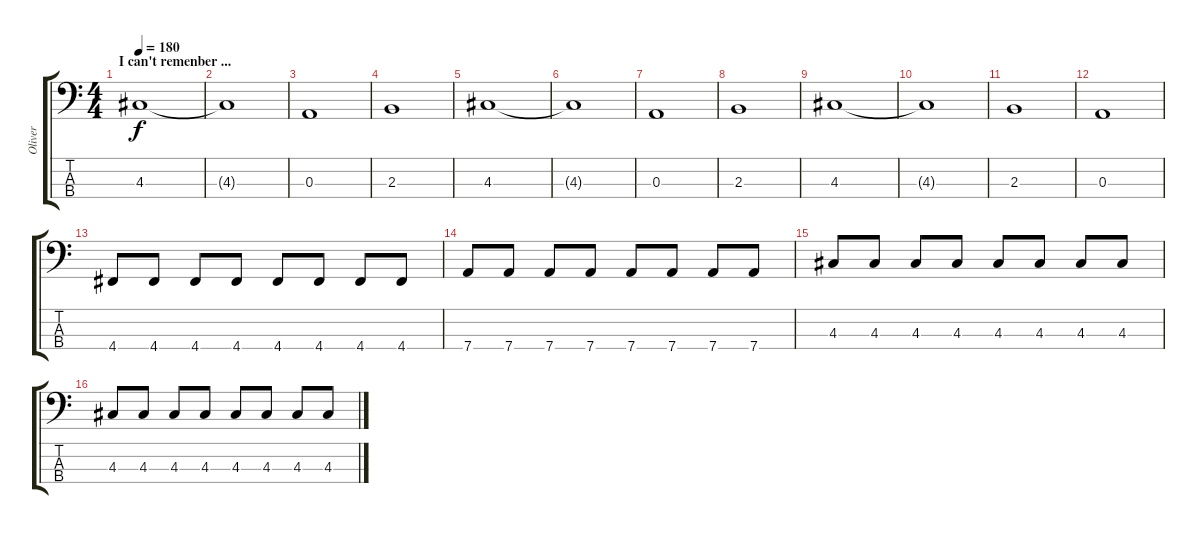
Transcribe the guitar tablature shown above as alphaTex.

\track ("Oliver" "Oliver") {instrument electricbasspick}
\staff {score tabs}
\tuning (G2 D2 A1 D1) {hide}
\ts (4 4)
\section ("" "I can't remenber ...")
\tempo 180
\clef f4
\ks c
4.3.1{dy f} |
4.3{t}.1 |
0.3.1 |
2.3.1 |
4.3.1 |
4.3{t}.1 |
0.3.1 |
2.3.1 |
4.3.1 |
4.3{t}.1 |
2.3.1 |
0.3.1 |
4.4.8 4.4.8 4.4.8 4.4.8 4.4.8 4.4.8 4.4.8 4.4.8 |
7.4.8 7.4.8 7.4.8 7.4.8 7.4.8 7.4.8 7.4.8 7.4.8 |
4.3.8 4.3.8 4.3.8 4.3.8 4.3.8 4.3.8 4.3.8 4.3.8 |
4.3.8 4.3.8 4.3.8 4.3.8 4.3.8 4.3.8 4.3.8 4.3.8
